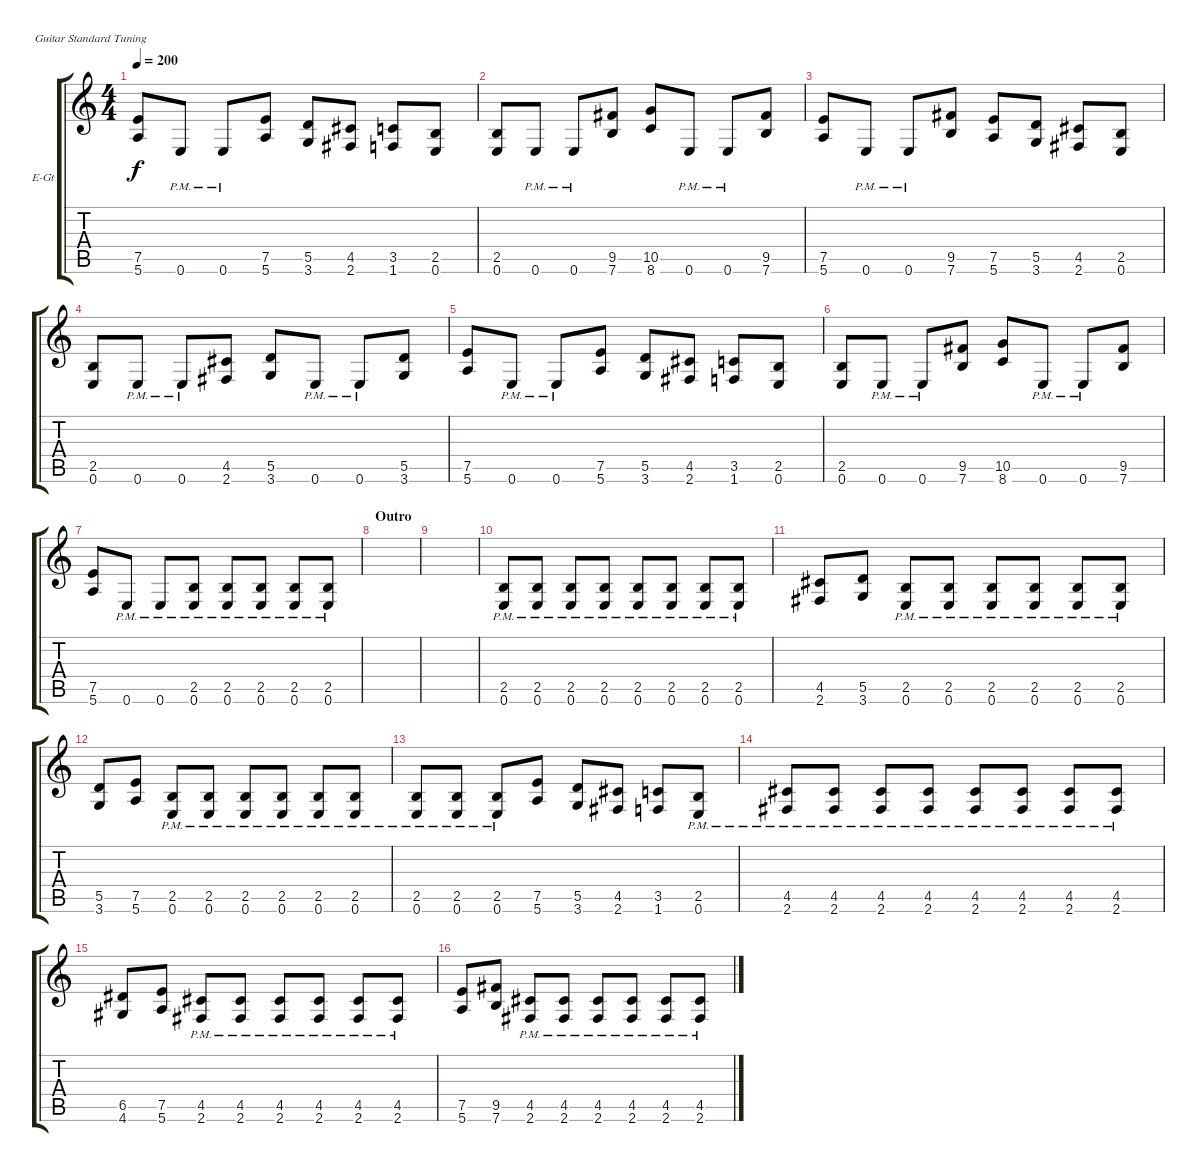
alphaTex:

\defaultSystemsLayout 4
\bracketExtendMode groupsimilarinstruments
\firstSystemTrackNameOrientation horizontal
\otherSystemsTrackNameOrientation horizontal
\track ("Electric Guitar" "E-Gt") {instrument distortionguitar}
\staff {score tabs}
\tuning (E4 B3 G3 D3 A2 E2)
\ts (4 4)
\tempo 200
\clef g2
\ks c
(5.6 7.5).8{dy f} 0.6{pm}.8 0.6{pm}.8 (5.6 7.5).8 (3.6 5.5).8 (2.6 4.5).8 (1.6 3.5).8 (2.5 0.6).8 |
(0.6 2.5).8 0.6{pm}.8 0.6{pm}.8 (7.6 9.5).8 (8.6 10.5).8 0.6{pm}.8 0.6{pm}.8 (7.6 9.5).8 |
(5.6 7.5).8 0.6{pm}.8 0.6{pm}.8 (7.6 9.5).8 (5.6 7.5).8 (3.6 5.5).8 (2.6 4.5).8 (2.5 0.6).8 |
(0.6 2.5).8 0.6{pm}.8 0.6{pm}.8 (2.6 4.5).8 (3.6 5.5).8 0.6{pm}.8 0.6{pm}.8 (3.6 5.5).8 |
(5.6 7.5).8 0.6{pm}.8 0.6{pm}.8 (5.6 7.5).8 (3.6 5.5).8 (2.6 4.5).8 (1.6 3.5).8 (2.5 0.6).8 |
(0.6 2.5).8 0.6{pm}.8 0.6{pm}.8 (7.6 9.5).8 (8.6 10.5).8 0.6{pm}.8 0.6{pm}.8 (7.6 9.5).8 |
(5.6 7.5).8 0.6{pm}.8 0.6{pm}.8 (0.6{pm} 2.5{pm}).8 (0.6{pm} 2.5{pm}).8 (0.6{pm} 2.5{pm}).8 (0.6{pm} 2.5{pm}).8 (2.5{pm} 0.6{pm}).8 |
\section ("" "Outro")
|
|
(0.6{pm} 2.5{pm}).8 (0.6{pm} 2.5{pm}).8 (0.6{pm} 2.5{pm}).8 (2.5{pm} 0.6{pm}).8 (0.6{pm} 2.5{pm}).8 (0.6{pm} 2.5{pm}).8 (0.6{pm} 2.5{pm}).8 (2.5{pm} 0.6{pm}).8 |
(2.6 4.5).8 (3.6 5.5).8 (0.6{pm} 2.5{pm}).8 (0.6{pm} 2.5{pm}).8 (0.6{pm} 2.5{pm}).8 (2.5{pm} 0.6{pm}).8 (0.6{pm} 2.5{pm}).8 (0.6{pm} 2.5{pm}).8 |
(3.6 5.5).8 (5.6 7.5).8 (0.6{pm} 2.5{pm}).8 (0.6{pm} 2.5{pm}).8 (0.6{pm} 2.5{pm}).8 (2.5{pm} 0.6{pm}).8 (0.6{pm} 2.5{pm}).8 (2.5{pm} 0.6{pm}).8 |
(0.6{pm} 2.5{pm}).8 (2.5{pm} 0.6{pm}).8 (2.5{pm} 0.6{pm}).8 (5.6 7.5).8 (3.6 5.5).8 (2.6 4.5).8 (1.6 3.5).8 (0.6{pm} 2.5{pm}).8 |
(4.5{pm} 2.6{pm}).8 (4.5{pm} 2.6{pm}).8 (4.5{pm} 2.6{pm}).8 (4.5{pm} 2.6{pm}).8 (4.5{pm} 2.6{pm}).8 (4.5{pm} 2.6{pm}).8 (4.5{pm} 2.6{pm}).8 (4.5{pm} 2.6{pm}).8 |
(6.5 4.6).8 (7.5 5.6).8 (4.5{pm} 2.6{pm}).8 (4.5{pm} 2.6{pm}).8 (4.5{pm} 2.6{pm}).8 (4.5{pm} 2.6{pm}).8 (4.5{pm} 2.6{pm}).8 (4.5{pm} 2.6{pm}).8 |
(7.5 5.6).8 (9.5 7.6).8 (4.5{pm} 2.6{pm}).8 (4.5{pm} 2.6{pm}).8 (4.5{pm} 2.6{pm}).8 (4.5{pm} 2.6{pm}).8 (4.5{pm} 2.6{pm}).8 (4.5{pm} 2.6{pm}).8
